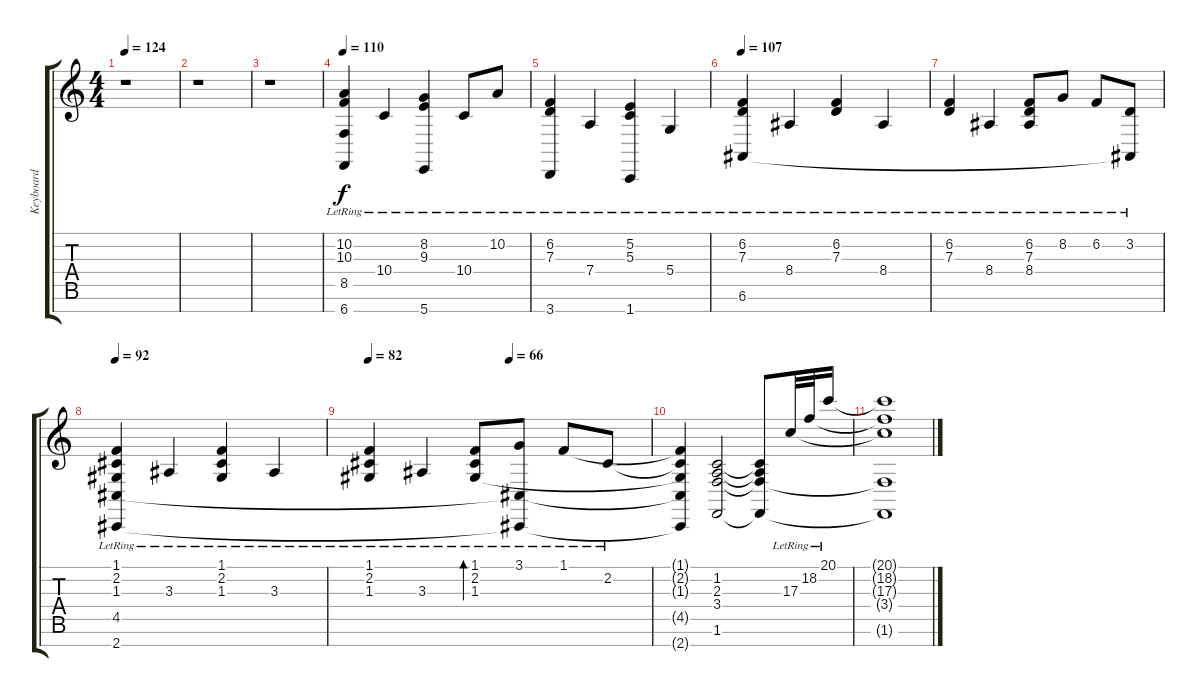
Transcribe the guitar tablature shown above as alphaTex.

\track ("Keyboard" "Keyboard") {instrument harpsichord}
\staff {score tabs}
\tuning (E4 B3 G3 D3 A2 E2 B1) {hide}
\ts (4 4)
\tempo 124
\clef g2
\ks c
r.1{dy f} |
r.1 |
r.1 |
\tempo 110
(10.2{lr} 10.3{lr} 8.5 6.7{lr}).4{instrument brightacousticpiano} 10.4{lr}.4 (8.2{lr} 9.3{lr} 5.7{lr}).4 10.4{lr}.8 10.2{lr}.8 |
(6.2{lr} 7.3{lr} 3.7{lr}).4 7.4{lr}.4 (5.2{lr} 5.3{lr} 1.7{lr}).4 5.4{lr}.4 |
\tempo 107
(6.2{lr} 7.3{lr} 6.6{lr}).4 8.4{lr}.4 (6.2{lr} 7.3).4 8.4{lr}.4 |
(6.2{lr} 7.3{lr}).4 8.4{lr}.4 (6.2{lr} 7.3{lr} 8.4{lr}).8 8.2{lr}.8 6.2{lr}.8 (3.2{lr} 6.6{t}).8 |
\tempo 92
(1.1{lr} 2.2{lr} 1.3{lr} 4.5{lr} 2.7{lr}).4 3.3{lr}.4 (1.1{lr} 2.2{lr} 1.3{lr}).4 3.3{lr}.4 |
\tempo 82
\tempo (66 0.5)
(1.1{lr} 2.2{lr} 1.3{lr}).4 3.3{lr}.4 (1.1{lr} 2.2{lr} 1.3{lr}).8{bd 240} (3.1{lr} 4.5{t} 2.7{t}).8 1.1{lr}.8 2.2{lr}.8 |
(1.1{t} 2.2{t} 1.3{t} 4.5{t} 2.7{t}).4 (1.2 2.3 3.4 1.6).2 (1.2{t} 2.3{t} 3.4{t} 1.6{t}).8 17.3{lr}.32 18.2{lr}.32 20.1{lr}.16 |
(20.1{t} 18.2{t} 17.3{t} 3.4{t} 1.6{t}).1
